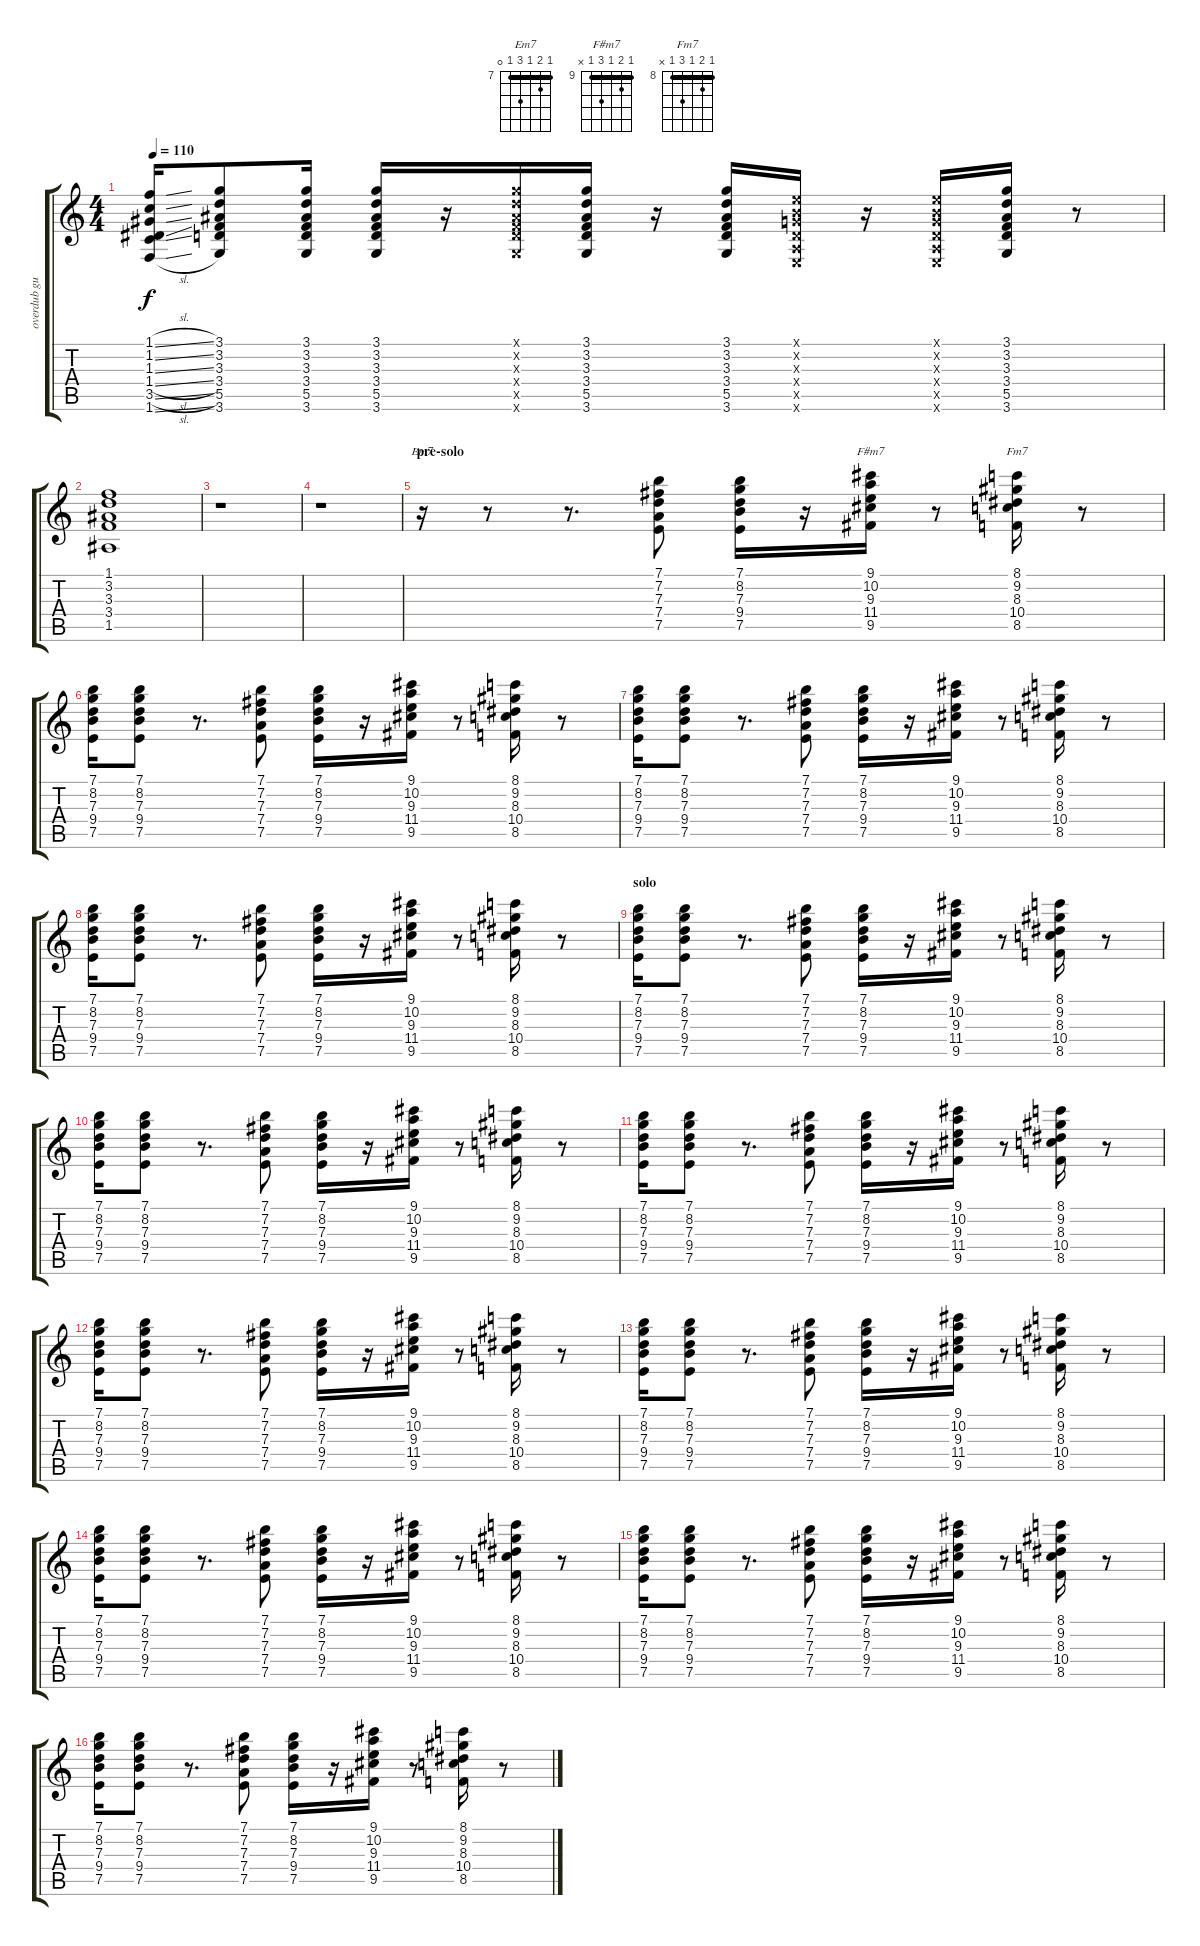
\track ("overdub guitar II" "overdub gu") {instrument electricguitarjazz}
\staff {score tabs}
\tuning (E4 B3 G3 D3 A2 E2) {hide}
\chord ("Em7" 7 8 7 9 7 0) {firstfret 7 barre 7}
\chord ("F#m7" 9 10 9 11 9 x) {firstfret 9 barre 9}
\chord ("Fm7" 8 9 8 10 8 x) {firstfret 8 barre 8}
\ts (4 4)
\tempo 110
\clef g2
\ks aminor
(1.1{sl} 1.2{sl} 1.3{sl} 1.4{sl} 3.5{sl} 1.6{sl}).16{dy f} (3.1 3.2 3.3 3.4 5.5 3.6).8 (3.1 3.2 3.3 3.4 5.5 3.6).16 (3.1 3.2 3.3 3.4 5.5 3.6).16 r.16 (3.1{x} 3.2{x} 3.3{x} 3.4{x} 5.5{x} 3.6{x}).16 (3.1 3.2 3.3 3.4 5.5 3.6).16 r.16 (3.1 3.2 3.3 3.4 5.5 3.6).16 (0.1{x} 0.2{x} 0.3{x} 0.4{x} 0.5{x} 0.6{x}).16 r.16 (0.1{x} 0.2{x} 0.3{x} 0.4{x} 0.5{x} 0.6{x}).16 (3.1 3.2 3.3 3.4 5.5 3.6).16 r.8 |
(1.1 3.2 3.3 3.4 1.5).1 |
r.1 |
r.1 |
\section ("" "pre-solo")
r.16{ch "Em7"} r.8 r.8{d} (7.1 7.2 7.3 7.4 7.5).8 (7.1 8.2 7.3 9.4 7.5).16 r.16 (9.1 10.2 9.3 11.4 9.5).16{ch "F#m7"} r.8 (8.1 9.2 8.3 10.4 8.5).16{ch "Fm7"} r.8 |
(7.1 8.2 7.3 9.4 7.5).16 (7.1 8.2 7.3 9.4 7.5).8 r.8{d} (7.1 7.2 7.3 7.4 7.5).8 (7.1 8.2 7.3 9.4 7.5).16 r.16 (9.1 10.2 9.3 11.4 9.5).16 r.8 (8.1 9.2 8.3 10.4 8.5).16 r.8 |
(7.1 8.2 7.3 9.4 7.5).16 (7.1 8.2 7.3 9.4 7.5).8 r.8{d} (7.1 7.2 7.3 7.4 7.5).8 (7.1 8.2 7.3 9.4 7.5).16 r.16 (9.1 10.2 9.3 11.4 9.5).16 r.8 (8.1 9.2 8.3 10.4 8.5).16 r.8 |
(7.1 8.2 7.3 9.4 7.5).16 (7.1 8.2 7.3 9.4 7.5).8 r.8{d} (7.1 7.2 7.3 7.4 7.5).8 (7.1 8.2 7.3 9.4 7.5).16 r.16 (9.1 10.2 9.3 11.4 9.5).16 r.8 (8.1 9.2 8.3 10.4 8.5).16 r.8 |
\section ("" "solo")
(7.1 8.2 7.3 9.4 7.5).16 (7.1 8.2 7.3 9.4 7.5).8 r.8{d} (7.1 7.2 7.3 7.4 7.5).8 (7.1 8.2 7.3 9.4 7.5).16 r.16 (9.1 10.2 9.3 11.4 9.5).16 r.8 (8.1 9.2 8.3 10.4 8.5).16 r.8 |
(7.1 8.2 7.3 9.4 7.5).16 (7.1 8.2 7.3 9.4 7.5).8 r.8{d} (7.1 7.2 7.3 7.4 7.5).8 (7.1 8.2 7.3 9.4 7.5).16 r.16 (9.1 10.2 9.3 11.4 9.5).16 r.8 (8.1 9.2 8.3 10.4 8.5).16 r.8 |
(7.1 8.2 7.3 9.4 7.5).16 (7.1 8.2 7.3 9.4 7.5).8 r.8{d} (7.1 7.2 7.3 7.4 7.5).8 (7.1 8.2 7.3 9.4 7.5).16 r.16 (9.1 10.2 9.3 11.4 9.5).16 r.8 (8.1 9.2 8.3 10.4 8.5).16 r.8 |
(7.1 8.2 7.3 9.4 7.5).16 (7.1 8.2 7.3 9.4 7.5).8 r.8{d} (7.1 7.2 7.3 7.4 7.5).8 (7.1 8.2 7.3 9.4 7.5).16 r.16 (9.1 10.2 9.3 11.4 9.5).16 r.8 (8.1 9.2 8.3 10.4 8.5).16 r.8 |
(7.1 8.2 7.3 9.4 7.5).16 (7.1 8.2 7.3 9.4 7.5).8 r.8{d} (7.1 7.2 7.3 7.4 7.5).8 (7.1 8.2 7.3 9.4 7.5).16 r.16 (9.1 10.2 9.3 11.4 9.5).16 r.8 (8.1 9.2 8.3 10.4 8.5).16 r.8 |
(7.1 8.2 7.3 9.4 7.5).16 (7.1 8.2 7.3 9.4 7.5).8 r.8{d} (7.1 7.2 7.3 7.4 7.5).8 (7.1 8.2 7.3 9.4 7.5).16 r.16 (9.1 10.2 9.3 11.4 9.5).16 r.8 (8.1 9.2 8.3 10.4 8.5).16 r.8 |
(7.1 8.2 7.3 9.4 7.5).16 (7.1 8.2 7.3 9.4 7.5).8 r.8{d} (7.1 7.2 7.3 7.4 7.5).8 (7.1 8.2 7.3 9.4 7.5).16 r.16 (9.1 10.2 9.3 11.4 9.5).16 r.8 (8.1 9.2 8.3 10.4 8.5).16 r.8 |
(7.1 8.2 7.3 9.4 7.5).16 (7.1 8.2 7.3 9.4 7.5).8 r.8{d} (7.1 7.2 7.3 7.4 7.5).8 (7.1 8.2 7.3 9.4 7.5).16 r.16 (9.1 10.2 9.3 11.4 9.5).16 r.8 (8.1 9.2 8.3 10.4 8.5).16 r.8
